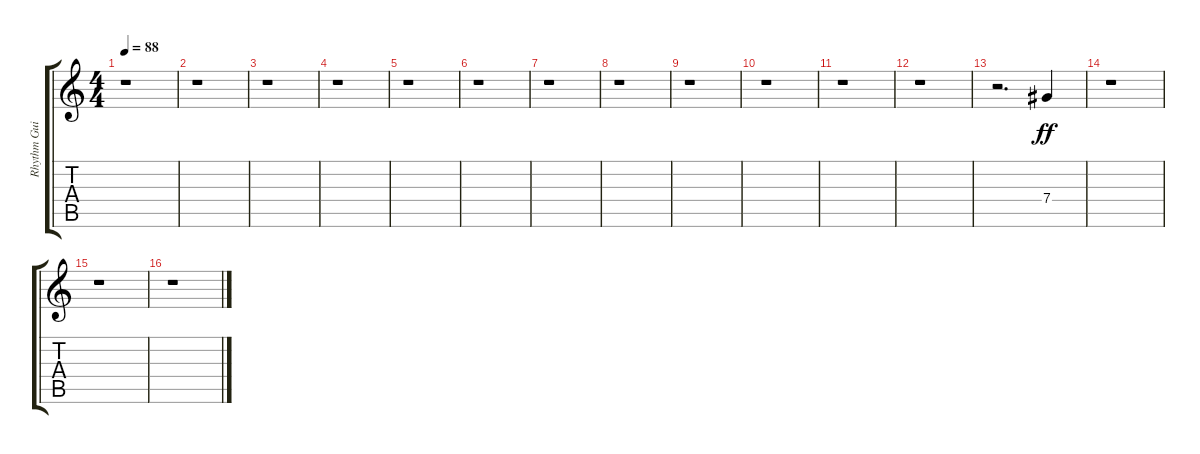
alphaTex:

\track ("Rhythm Guitar" "Rhythm Gui") {instrument overdrivenguitar}
\staff {score tabs}
\tuning (Eb4 Bb3 Gb3 Db3 Ab2 Eb2) {hide}
\ts (4 4)
\tempo 88
\clef g2
\ks c
r.1{dy mp} |
r.1 |
r.1 |
r.1 |
r.1 |
r.1 |
r.1 |
r.1 |
r.1 |
r.1 |
r.1 |
r.1 |
r.2{d} 7.4.4{dy ff} |
r.1 |
r.1 |
r.1
